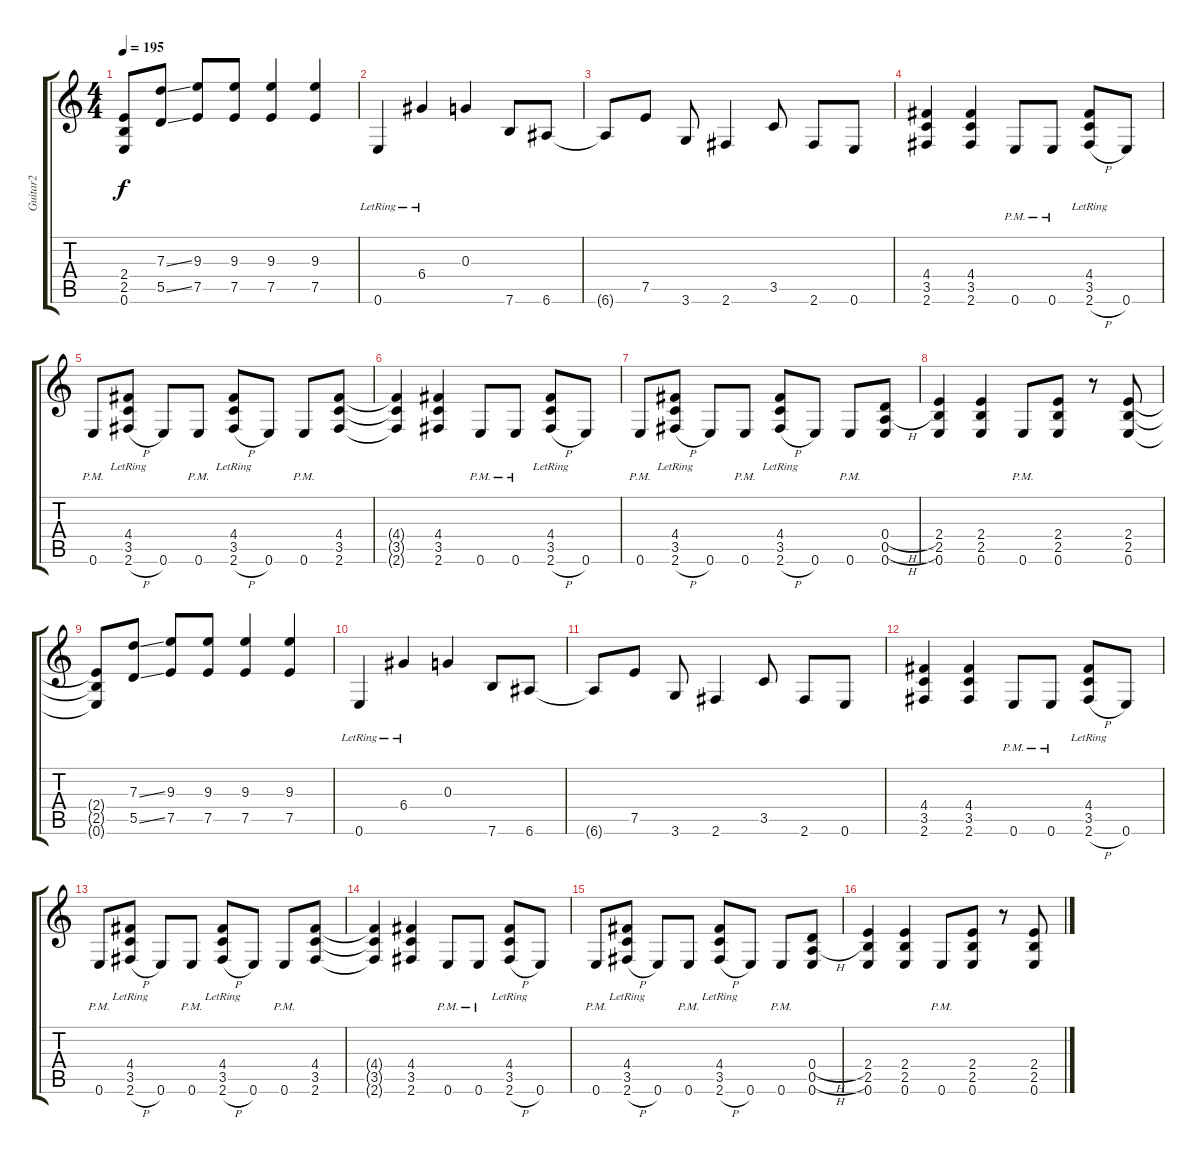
\track ("Guitar2" "Guitar2") {instrument distortionguitar}
\staff {score tabs}
\tuning (E4 B3 G3 D3 A2 E2) {hide}
\ts (4 4)
\tempo 195
\clef g2
\ks c
(2.4{t} 2.5{t} 0.6{t}).8{dy f} (7.3{ss} 5.5{ss}).8 (9.3 7.5).8 (9.3 7.5).8 (9.3 7.5).4 (9.3 7.5).4 |
0.6{lr}.4 6.4{lr}.4 0.3.4 7.6.8 6.6.8 |
6.6{t}.8 7.5.8 3.6.8 2.6.4 3.5.8 2.6.8 0.6.8 |
(4.4 3.5 2.6).4 (4.4 3.5 2.6).4 0.6{pm}.8 0.6{pm}.8 (4.4{lr} 3.5{lr} 2.6{h}).8 0.6.8 |
0.6{pm}.8 (4.4{lr} 3.5{lr} 2.6{h}).8 0.6.8 0.6{pm}.8 (4.4{lr} 3.5{lr} 2.6{h}).8 0.6.8 0.6{pm}.8 (4.4 3.5 2.6).8 |
(4.4{t} 3.5{t} 2.6{t}).4 (4.4 3.5 2.6).4 0.6{pm}.8 0.6{pm}.8 (4.4{lr} 3.5{lr} 2.6{h}).8 0.6.8 |
0.6{pm}.8 (4.4{lr} 3.5{lr} 2.6{h}).8 0.6.8 0.6{pm}.8 (4.4{lr} 3.5{lr} 2.6{h}).8 0.6.8 0.6{pm}.8 (0.4{h} 0.5{h} 0.6).8 |
(2.4 2.5 0.6).4 (2.4 2.5 0.6).4 0.6{pm}.8 (2.4 2.5 0.6).8 r.8 (2.4 2.5 0.6).8 |
(2.4{t} 2.5{t} 0.6{t}).8 (7.3{ss} 5.5{ss}).8 (9.3 7.5).8 (9.3 7.5).8 (9.3 7.5).4 (9.3 7.5).4 |
0.6{lr}.4 6.4{lr}.4 0.3.4 7.6.8 6.6.8 |
6.6{t}.8 7.5.8 3.6.8 2.6.4 3.5.8 2.6.8 0.6.8 |
(4.4 3.5 2.6).4 (4.4 3.5 2.6).4 0.6{pm}.8 0.6{pm}.8 (4.4{lr} 3.5{lr} 2.6{h}).8 0.6.8 |
0.6{pm}.8 (4.4{lr} 3.5{lr} 2.6{h}).8 0.6.8 0.6{pm}.8 (4.4{lr} 3.5{lr} 2.6{h}).8 0.6.8 0.6{pm}.8 (4.4 3.5 2.6).8 |
(4.4{t} 3.5{t} 2.6{t}).4 (4.4 3.5 2.6).4 0.6{pm}.8 0.6{pm}.8 (4.4{lr} 3.5{lr} 2.6{h}).8 0.6.8 |
0.6{pm}.8 (4.4{lr} 3.5{lr} 2.6{h}).8 0.6.8 0.6{pm}.8 (4.4{lr} 3.5{lr} 2.6{h}).8 0.6.8 0.6{pm}.8 (0.4{h} 0.5{h} 0.6).8 |
(2.4 2.5 0.6).4 (2.4 2.5 0.6).4 0.6{pm}.8 (2.4 2.5 0.6).8 r.8 (2.4 2.5 0.6).8
